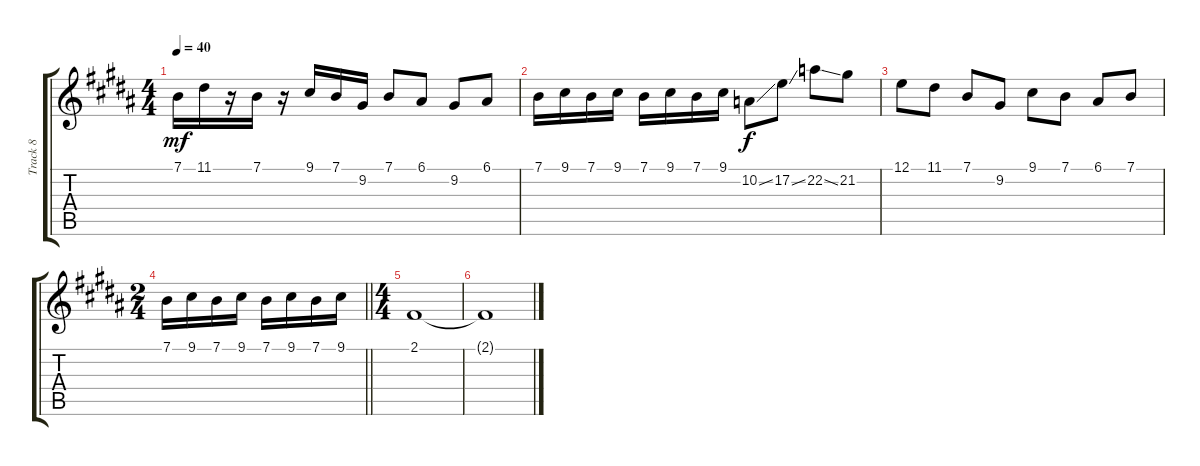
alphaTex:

\track ("Track 8" "Track 8") {instrument violin}
\staff {score tabs}
\tuning (E4 B3 G3 D3 A2 E2) {hide}
\ts (4 4)
\tempo 40
\clef g2
\ks b
7.1.16{dy mf} 11.1.16 r.16 7.1.16 r.16 9.1.16 7.1.16 9.2.16 7.1.8 6.1.8 9.2.8 6.1.8 |
7.1.16 9.1.16 7.1.16 9.1.16 7.1.16 9.1.16 7.1.16 9.1.16 10.2{ss}.8{dy f} 17.2{ss}.8 22.2{ss}.8 21.2.8 |
12.1.8 11.1.8 7.1.8 9.2.8 9.1.8 7.1.8 6.1.8 7.1.8 |
\ts (2 4)
\barLineRight lightlight
7.1.16 9.1.16 7.1.16 9.1.16 7.1.16 9.1.16 7.1.16 9.1.16 |
\ts (4 4)
2.1.1 |
2.1{t}.1
